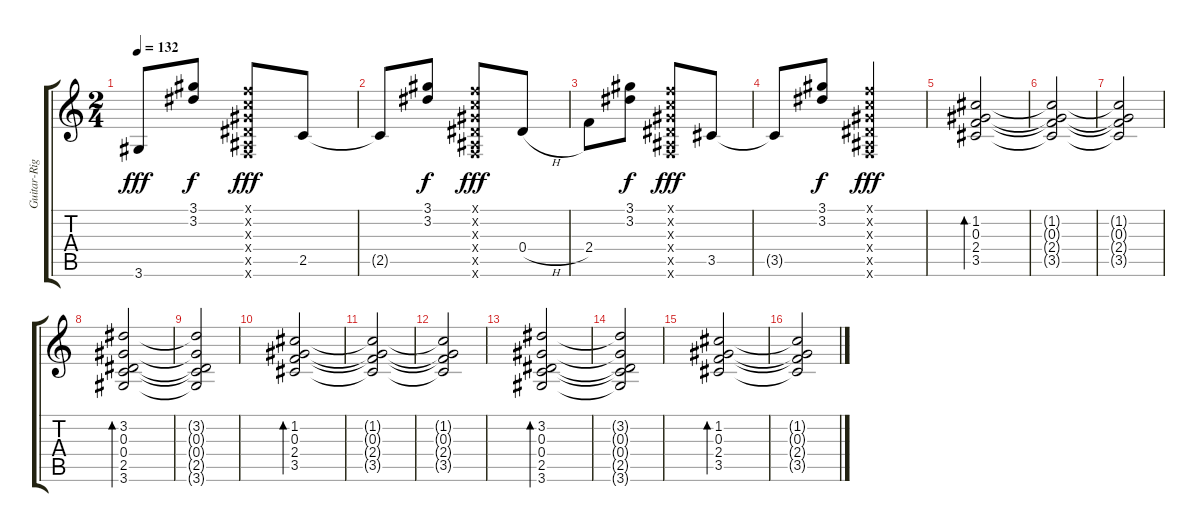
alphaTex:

\track ("Guitar-Right" "Guitar-Rig") {instrument acousticguitarsteel}
\staff {score tabs}
\tuning (F4 C4 Ab3 Eb3 Bb2 F2) {hide}
\ts (2 4)
\tempo 132
\clef g2
\ks c
3.6.8{dy fff} (3.1 3.2).8{dy f} (0.1{x} 0.2{x} 0.3{x} 0.4{x} 0.5{x} 0.6{x}).8{dy fff} 2.5.8 |
2.5{t}.8 (3.1 3.2).8{dy f} (0.1{x} 0.2{x} 0.3{x} 0.4{x} 0.5{x} 0.6{x}).8{dy fff} 0.4{h}.8 |
2.4.8 (3.1 3.2).8{dy f} (0.1{x} 0.2{x} 0.3{x} 0.4{x} 0.5{x} 0.6{x}).8{dy fff} 3.5.8 |
3.5{t}.8 (3.1 3.2).8{dy f} (0.1{x} 0.2{x} 0.3{x} 0.4{x} 0.5{x} 0.6{x}).4{dy fff} |
(1.2 0.3 2.4 3.5).2{bd 240 volume 10} |
(1.2{t} 0.3{t} 2.4{t} 3.5{t}).2 |
(1.2{t} 0.3{t} 2.4{t} 3.5{t}).2 |
(3.2 0.3 0.4 2.5 3.6).2{bd 240} |
(3.2{t} 0.3{t} 0.4{t} 2.5{t} 3.6{t}).2 |
(1.2 0.3 2.4 3.5).2{bd 240} |
(1.2{t} 0.3{t} 2.4{t} 3.5{t}).2 |
(1.2{t} 0.3{t} 2.4{t} 3.5{t}).2 |
(3.2 0.3 0.4 2.5 3.6).2{bd 240} |
(3.2{t} 0.3{t} 0.4{t} 2.5{t} 3.6{t}).2 |
(1.2 0.3 2.4 3.5).2{bd 240} |
(1.2{t} 0.3{t} 2.4{t} 3.5{t}).2
